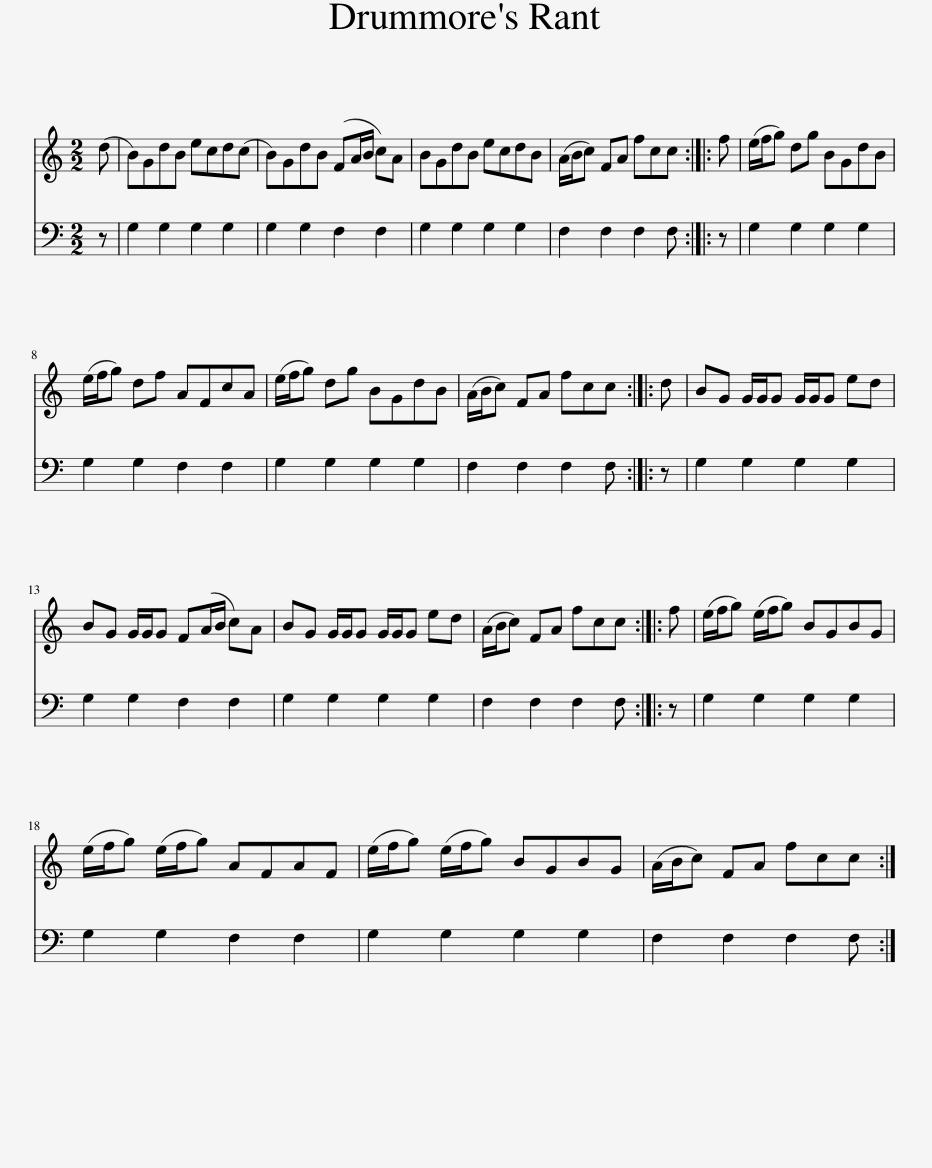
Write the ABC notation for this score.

X:1
%%score 1 2
L:1/8
M:2/2
I:linebreak $
K:C
V:1 treble
V:2 bass
V:1
 (d | B)GdB ecd(c | B)GdB (FA/B/ c)A | BGdB ecdB | (A/B/c) FA fcc :: %5
 f | (e/f/g) dg BGdB |$ (e/f/g) df AFcA | (e/f/g) dg BGdB | (A/B/c) FA fcc :: %10
 d | BG G/G/G G/G/G ed |$ BG G/G/G F(A/B/ c)A | BG G/G/G G/G/G ed | (A/B/c) FA fcc :: %15
 f | (e/f/g) (e/f/g) BGBG |$ (e/f/g) (e/f/g) AFAF | (e/f/g) (e/f/g) BGBG | (A/B/c) FA fcc :| %20
V:2
 z | G,2 G,2 G,2 G,2 | G,2 G,2 F,2 F,2 | G,2 G,2 G,2 G,2 | F,2 F,2 F,2 F, :: %5
 z | G,2 G,2 G,2 G,2 |$ G,2 G,2 F,2 F,2 | G,2 G,2 G,2 G,2 | F,2 F,2 F,2 F, :: %10
 z | G,2 G,2 G,2 G,2 |$ G,2 G,2 F,2 F,2 | G,2 G,2 G,2 G,2 | F,2 F,2 F,2 F, :: %15
 z | G,2 G,2 G,2 G,2 |$ G,2 G,2 F,2 F,2 | G,2 G,2 G,2 G,2 | F,2 F,2 F,2 F, :| %20
